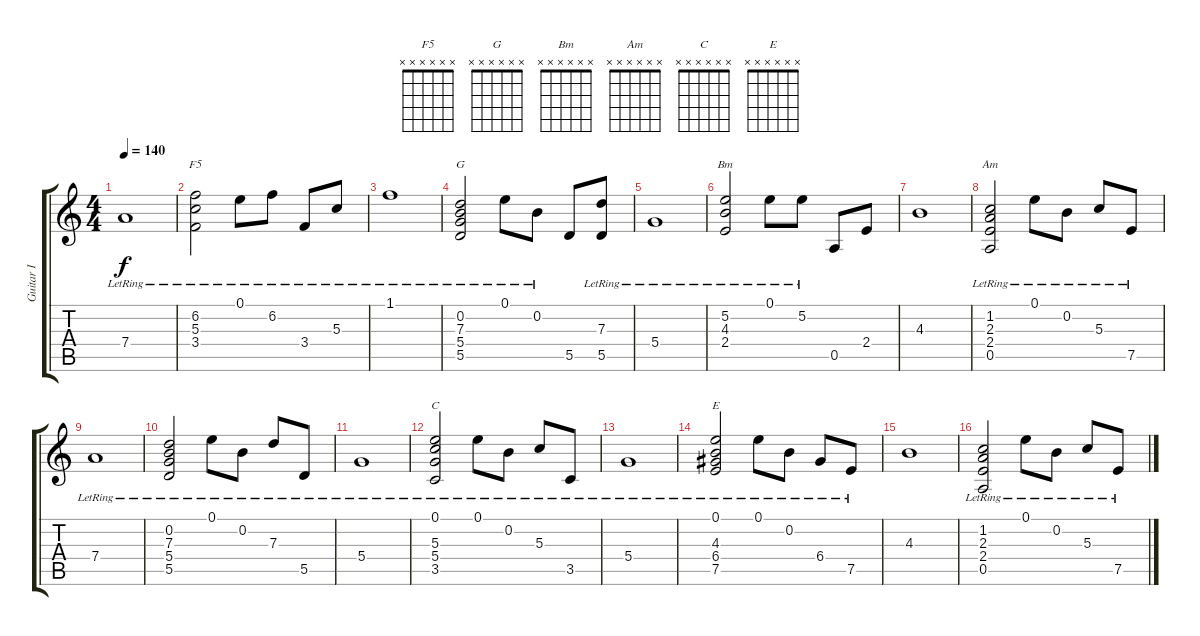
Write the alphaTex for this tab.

\track ("Guitar I" "Guitar I") {instrument overdrivenguitar}
\staff {score tabs}
\tuning (E4 B3 G3 D3 A2 E2) {hide}
\chord ("F5" x x x x x x)
\chord ("G" x x x x x x)
\chord ("Bm" x x x x x x)
\chord ("Am" x x x x x x)
\chord ("C" x x x x x x)
\chord ("E" x x x x x x)
\ts (4 4)
\tempo 140
\clef g2
\ks c
7.4{lr}.1{dy f} |
(6.2{lr} 5.3{lr} 3.4{lr}).2{ch "F5"} 0.1{lr}.8 6.2{lr}.8 3.4{lr}.8 5.3{lr}.8 |
1.1{lr}.1 |
(0.2{lr} 7.3{lr} 5.4{lr} 5.5{lr}).2{ch "G"} 0.1{lr}.8 0.2{lr}.8 5.5.8 (7.3 5.5{lr}).8 |
5.4{lr}.1 |
(5.2{lr} 4.3{lr} 2.4{lr}).2{ch "Bm"} 0.1{lr}.8 5.2{lr}.8 0.5.8 2.4.8 |
4.3.1 |
(1.2{lr} 2.3{lr} 2.4{lr} 0.5{lr}).2{ch "Am"} 0.1{lr}.8 0.2{lr}.8 5.3{lr}.8 7.5{lr}.8 |
7.4{lr}.1 |
(0.2{lr} 7.3{lr} 5.4{lr} 5.5{lr}).2 0.1{lr}.8 0.2{lr}.8 7.3{lr}.8 5.5{lr}.8 |
5.4{lr}.1 |
(0.1{lr} 5.3{lr} 5.4{lr} 3.5{lr}).2{ch "C"} 0.1{lr}.8 0.2{lr}.8 5.3{lr}.8 3.5{lr}.8 |
5.4{lr}.1 |
(0.1{lr} 4.3{lr} 6.4{lr} 7.5{lr}).2{ch "E"} 0.1{lr}.8 0.2{lr}.8 6.4{lr}.8 7.5{lr}.8 |
4.3.1 |
(1.2{lr} 2.3{lr} 2.4{lr} 0.5{lr}).2 0.1{lr}.8 0.2{lr}.8 5.3{lr}.8 7.5{lr}.8
